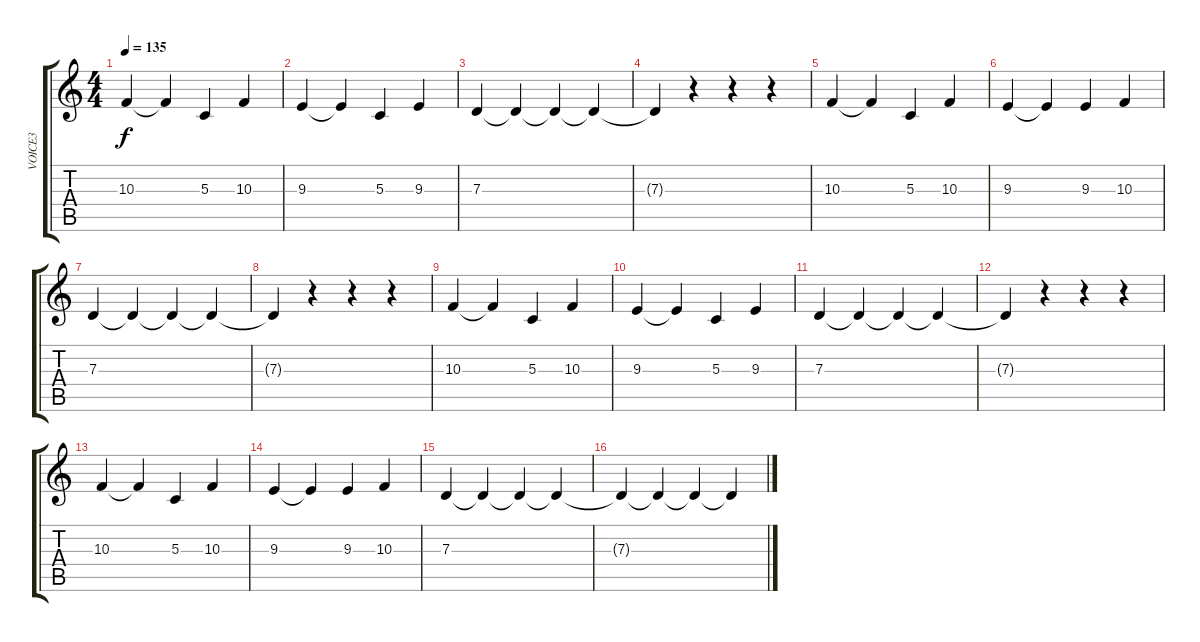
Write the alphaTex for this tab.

\track ("VOICE3" "VOICE3") {instrument pad7halo}
\staff {score tabs}
\tuning (E4 B3 G3 D3 A2 E2) {hide}
\ts (4 4)
\tempo 135
\clef g2
\ks c
10.3.4{dy f} 10.3{t}.4 5.3.4 10.3.4 |
9.3.4 9.3{t}.4 5.3.4 9.3.4 |
7.3.4 7.3{t}.4 7.3{t}.4 7.3{t}.4 |
7.3{t}.4 r.4 r.4 r.4 |
10.3.4 10.3{t}.4 5.3.4 10.3.4 |
9.3.4 9.3{t}.4 9.3.4 10.3.4 |
7.3.4 7.3{t}.4 7.3{t}.4 7.3{t}.4 |
7.3{t}.4 r.4 r.4 r.4 |
10.3.4 10.3{t}.4 5.3.4 10.3.4 |
9.3.4 9.3{t}.4 5.3.4 9.3.4 |
7.3.4 7.3{t}.4 7.3{t}.4 7.3{t}.4 |
7.3{t}.4 r.4 r.4 r.4 |
10.3.4 10.3{t}.4 5.3.4 10.3.4 |
9.3.4 9.3{t}.4 9.3.4 10.3.4 |
7.3.4 7.3{t}.4 7.3{t}.4 7.3{t}.4 |
7.3{t}.4 7.3{t}.4 7.3{t}.4 7.3{t}.4
